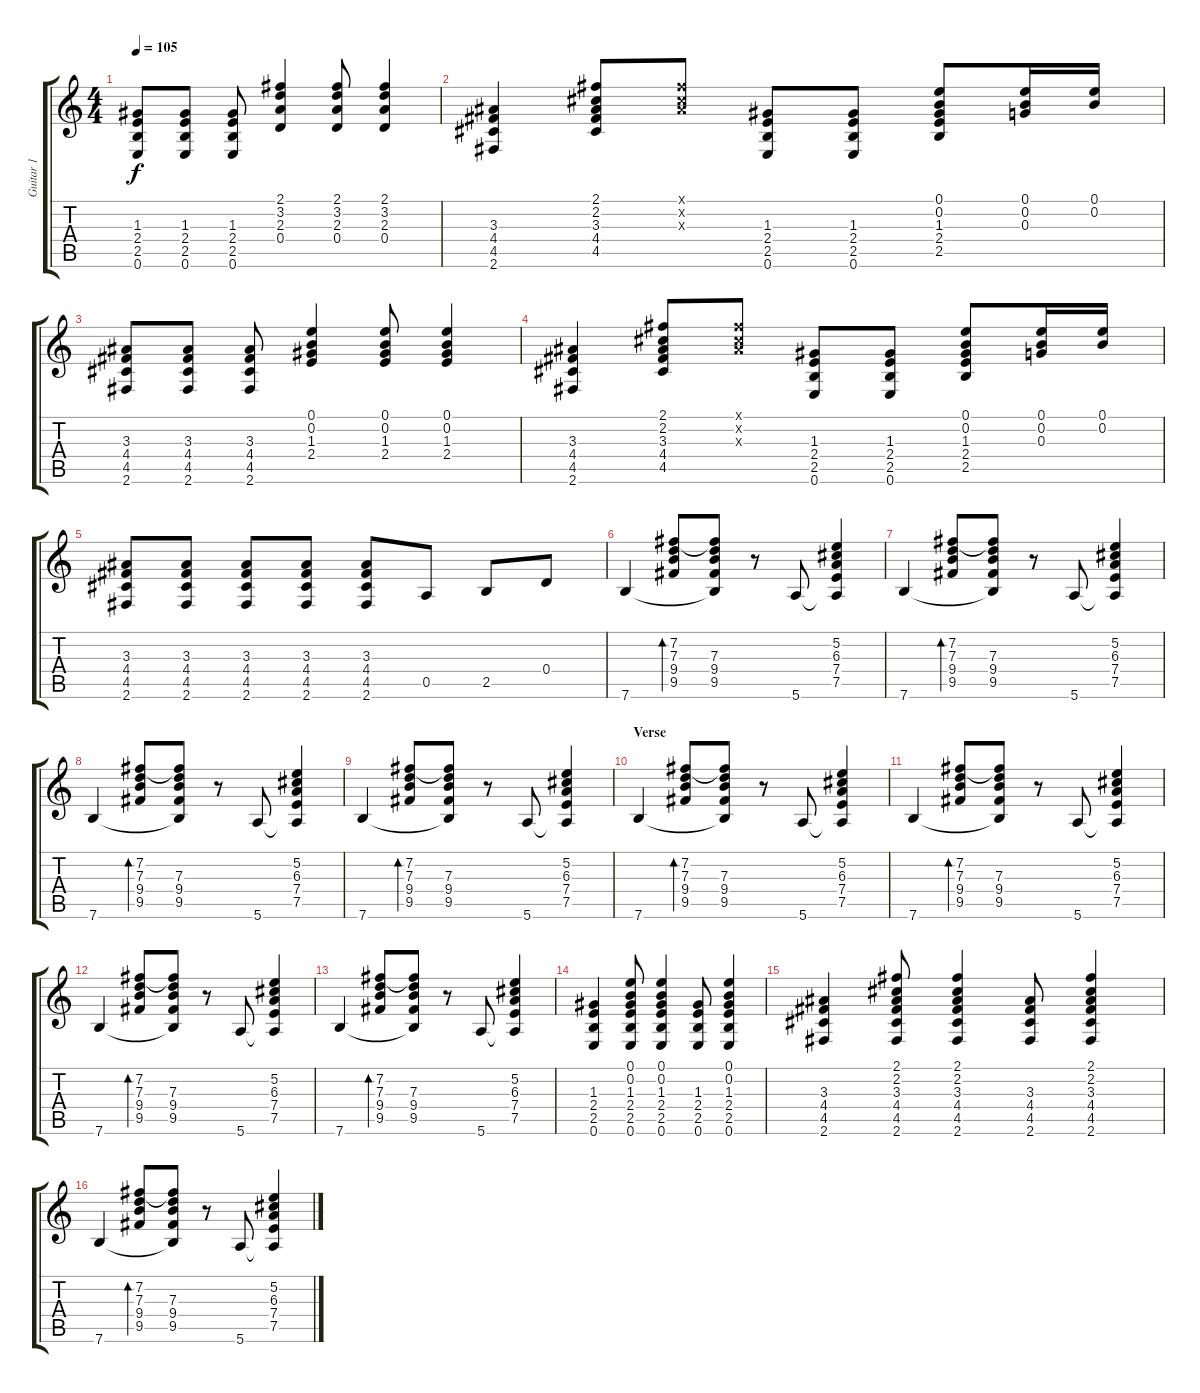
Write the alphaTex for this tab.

\track ("Guitar 1" "Guitar 1") {instrument acousticguitarsteel}
\staff {score tabs}
\tuning (E4 B3 G3 D3 A2 E2) {hide}
\ts (4 4)
\tempo 105
\clef g2
\ks c
(1.3 2.4 2.5 0.6).8{dy f} (1.3 2.4 2.5 0.6).8 (1.3 2.4 2.5 0.6).8 (2.1 3.2 2.3 0.4).4 (2.1 3.2 2.3 0.4).8 (2.1 3.2 2.3 0.4).4 |
(3.3 4.4 4.5 2.6).4 (2.1 2.2 3.3 4.4 4.5).8 (2.1{x} 2.2{x} 3.3{x}).8 (1.3 2.4 2.5 0.6).8 (1.3 2.4 2.5 0.6).8 (0.1 0.2 1.3 2.4 2.5).8 (0.1 0.2 0.3).16 (0.1 0.2).16 |
(3.3 4.4 4.5 2.6).8 (3.3 4.4 4.5 2.6).8 (3.3 4.4 4.5 2.6).8 (0.1 0.2 1.3 2.4).4 (0.1 0.2 1.3 2.4).8 (0.1 0.2 1.3 2.4).4 |
(3.3 4.4 4.5 2.6).4 (2.1 2.2 3.3 4.4 4.5).8 (2.1{x} 2.2{x} 3.3{x}).8 (1.3 2.4 2.5 0.6).8 (1.3 2.4 2.5 0.6).8 (0.1 0.2 1.3 2.4 2.5).8 (0.1 0.2 0.3).16 (0.1 0.2).16 |
(3.3 4.4 4.5 2.6).8 (3.3 4.4 4.5 2.6).8 (3.3 4.4 4.5 2.6).8 (3.3 4.4 4.5 2.6).8 (3.3 4.4 4.5 2.6).8 0.5.8 2.5.8 0.4.8 |
7.6.4 (7.2 7.3 9.4 9.5).8{bd 480} (7.2{t} 7.3 9.4 9.5 7.6{t}).8 r.8 5.6.8 (5.2 6.3 7.4 7.5 5.6{t}).4 |
7.6.4 (7.2 7.3 9.4 9.5).8{bd 480} (7.2{t} 7.3 9.4 9.5 7.6{t}).8 r.8 5.6.8 (5.2 6.3 7.4 7.5 5.6{t}).4 |
7.6.4 (7.2 7.3 9.4 9.5).8{bd 480} (7.2{t} 7.3 9.4 9.5 7.6{t}).8 r.8 5.6.8 (5.2 6.3 7.4 7.5 5.6{t}).4 |
7.6.4 (7.2 7.3 9.4 9.5).8{bd 480} (7.2{t} 7.3 9.4 9.5 7.6{t}).8 r.8 5.6.8 (5.2 6.3 7.4 7.5 5.6{t}).4 |
\section ("" "Verse")
7.6.4 (7.2 7.3 9.4 9.5).8{bd 480} (7.2{t} 7.3 9.4 9.5 7.6{t}).8 r.8 5.6.8 (5.2 6.3 7.4 7.5 5.6{t}).4 |
7.6.4 (7.2 7.3 9.4 9.5).8{bd 480} (7.2{t} 7.3 9.4 9.5 7.6{t}).8 r.8 5.6.8 (5.2 6.3 7.4 7.5 5.6{t}).4 |
7.6.4 (7.2 7.3 9.4 9.5).8{bd 480} (7.2{t} 7.3 9.4 9.5 7.6{t}).8 r.8 5.6.8 (5.2 6.3 7.4 7.5 5.6{t}).4 |
7.6.4 (7.2 7.3 9.4 9.5).8{bd 480} (7.2{t} 7.3 9.4 9.5 7.6{t}).8 r.8 5.6.8 (5.2 6.3 7.4 7.5 5.6{t}).4 |
(1.3 2.4 2.5 0.6).4 (0.1 0.2 1.3 2.4 2.5 0.6).8 (0.1 0.2 1.3 2.4 2.5 0.6).4 (1.3 2.4 2.5 0.6).8 (0.1 0.2 1.3 2.4 2.5 0.6).4 |
(3.3 4.4 4.5 2.6).4 (2.1 2.2 3.3 4.4 4.5 2.6).8 (2.1 2.2 3.3 4.4 4.5 2.6).4 (3.3 4.4 4.5 2.6).8 (2.1 2.2 3.3 4.4 4.5 2.6).4 |
7.6.4 (7.2 7.3 9.4 9.5).8{bd 480} (7.2{t} 7.3 9.4 9.5 7.6{t}).8 r.8 5.6.8 (5.2 6.3 7.4 7.5 5.6{t}).4
